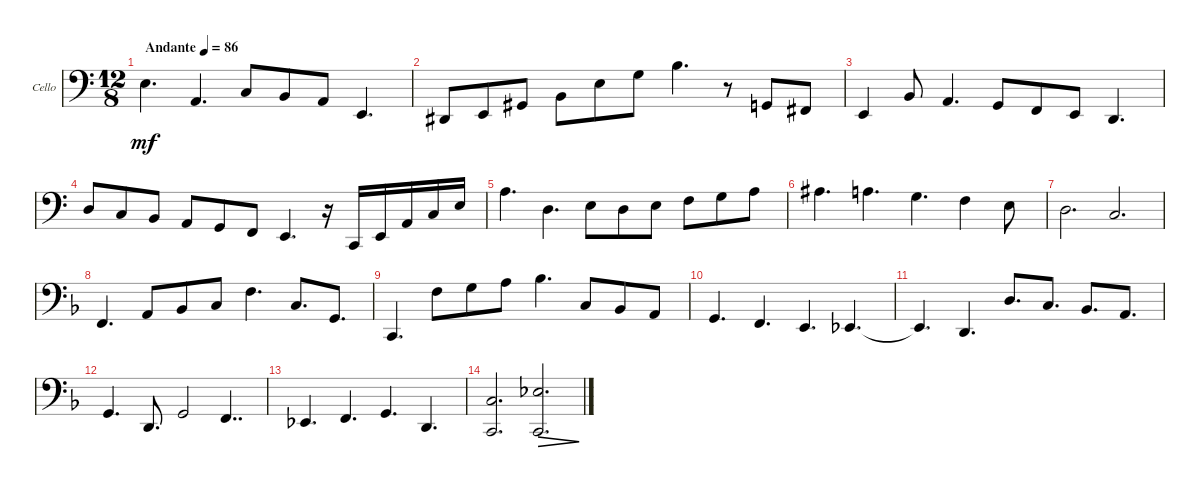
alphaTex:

\defaultSystemsLayout 4
\bracketExtendMode groupsimilarinstruments
\firstSystemTrackNameOrientation horizontal
\otherSystemsTrackNameOrientation horizontal
\track ("Cello" "Cello") {instrument cello}
\staff {score}
\tuning (A3 D3 G2 C2)
\ts (12 8)
\tempo (86 "Andante")
\clef f4
\ks aminor
2.2.4{d dy mf instrument cello} 2.3.4{d} 5.3.8 4.3.8 2.3.8 4.4.4{d} |
3.4.8 4.4.8 8.4.8 11.4.8 16.4.8 19.4.8 23.4.4{d} r.8 7.4.8 6.4.8 |
4.4.4 11.4.8 9.4.4{d} 7.4.8 5.4.8 4.4.8 2.4.4{d} |
14.4.8 12.4.8 11.4.8 9.4.8 7.4.8 5.4.8 4.4.4{d} r.16 0.4.16 4.4.16 2.3.16 5.3.16 2.2.16 |
0.1.4{d} 0.2.4{d} 2.2.8 0.2.8 2.2.8 3.2.8 5.2.8 7.2.8 |
\scale
0.440038 8.2.4{d} 7.2.4{d} 5.2.4{d} 3.2.4 2.2.8 |
\scale
0.236817 0.2.2{d} 5.3.2{d} |
\ks f
5.4.4{d} 2.3.8 3.3.8 5.3.8 3.2.4{d} 5.3.8{d} 7.4.8{d} |
0.4.4{d} 3.2.8 5.2.8 7.2.8 8.2.4{d} 12.4.8 10.4.8 9.4.8 |
7.4.4{d} 5.4.4{d} 4.4.4{d} 3.4.4{d} |
3.4{t}.4{d} 2.4.4{d} 7.3.8{d} 5.3.8{d} 3.3.8{d} 2.3.8{d} |
\scale
0.823471 0.3.4{d} 2.4.8{d} 0.3.2 5.4.4{dd} |
3.4.4{d} 5.4.4{d} 7.4.4{d} 2.4.4{d} |
(0.4 5.3).2{d} (0.4 8.3).2{d dec}
